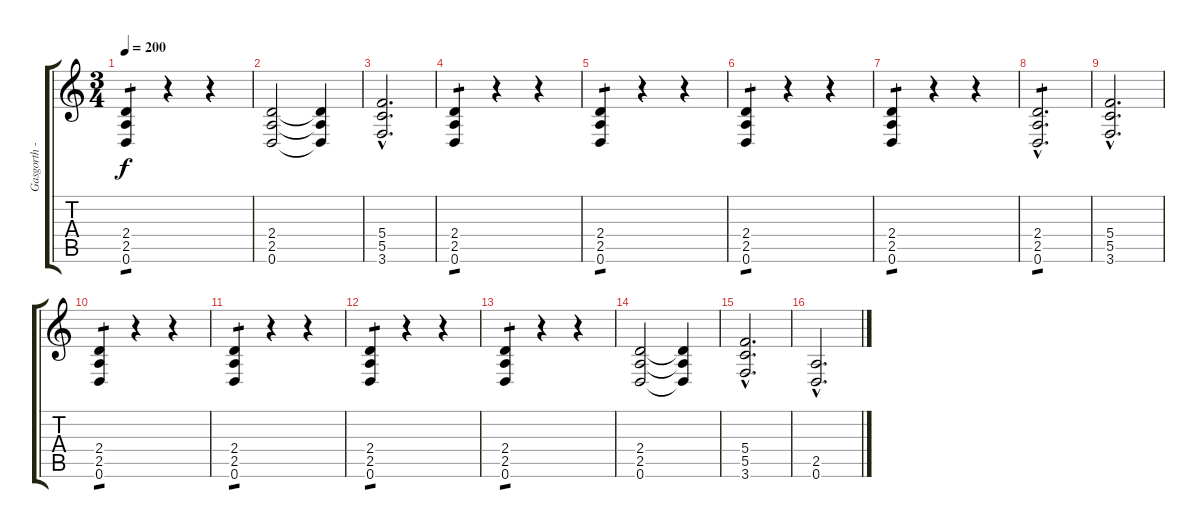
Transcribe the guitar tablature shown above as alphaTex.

\track ("Gasgorth - Aris " "Gasgorth -") {instrument distortionguitar}
\staff {score tabs}
\tuning (D4 A3 F3 C3 G2 D2) {hide}
\ts (3 4)
\tempo 200
\clef g2
\ks c
(2.4 2.5 0.6).4{tp 1 dy f} r.4 r.4 |
(2.4 2.5 0.6).2 (2.4{t} 2.5{t} 0.6{t}).4 |
(5.4{hac} 5.5{hac} 3.6{hac}).2{d} |
(2.4 2.5 0.6).4{tp 1} r.4 r.4 |
(2.4 2.5 0.6).4{tp 1} r.4 r.4 |
(2.4 2.5 0.6).4{tp 1} r.4 r.4 |
(2.4 2.5 0.6).4{tp 1} r.4 r.4 |
(2.4{hac} 2.5{hac} 0.6{hac}).2{d tp 1} |
(5.4{hac} 5.5{hac} 3.6{hac}).2{d} |
(2.4 2.5 0.6).4{tp 1} r.4 r.4 |
(2.4 2.5 0.6).4{tp 1} r.4 r.4 |
(2.4 2.5 0.6).4{tp 1} r.4 r.4 |
(2.4 2.5 0.6).4{tp 1} r.4 r.4 |
(2.4 2.5 0.6).2 (2.4{t} 2.5{t} 0.6{t}).4 |
(5.4{hac} 5.5{hac} 3.6{hac}).2{d} |
(2.5{hac} 0.6{hac}).2{d}
